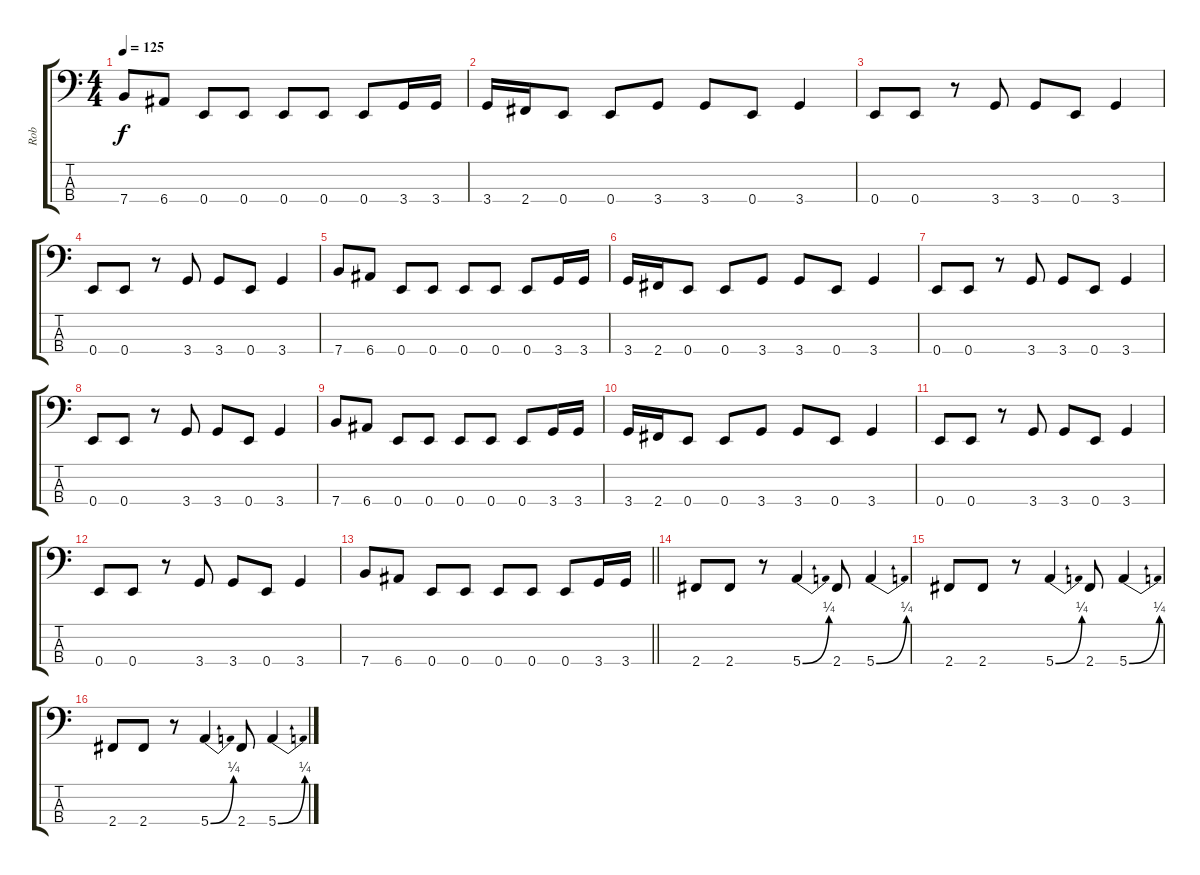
\track ("Rob" "Rob") {instrument electricbassfinger}
\staff {score tabs}
\tuning (G2 D2 A1 E1) {hide}
\ts (4 4)
\tempo 125
\clef f4
\ks c
7.4.8{dy f} 6.4.8 0.4.8 0.4.8 0.4.8 0.4.8 0.4.8 3.4.16 3.4.16 |
3.4.16 2.4.16 0.4.8 0.4.8 3.4.8 3.4.8 0.4.8 3.4.4 |
0.4.8 0.4.8 r.8 3.4.8 3.4.8 0.4.8 3.4.4 |
0.4.8 0.4.8 r.8 3.4.8 3.4.8 0.4.8 3.4.4 |
7.4.8 6.4.8 0.4.8 0.4.8 0.4.8 0.4.8 0.4.8 3.4.16 3.4.16 |
3.4.16 2.4.16 0.4.8 0.4.8 3.4.8 3.4.8 0.4.8 3.4.4 |
0.4.8 0.4.8 r.8 3.4.8 3.4.8 0.4.8 3.4.4 |
0.4.8 0.4.8 r.8 3.4.8 3.4.8 0.4.8 3.4.4 |
7.4.8 6.4.8 0.4.8 0.4.8 0.4.8 0.4.8 0.4.8 3.4.16 3.4.16 |
3.4.16 2.4.16 0.4.8 0.4.8 3.4.8 3.4.8 0.4.8 3.4.4 |
0.4.8 0.4.8 r.8 3.4.8 3.4.8 0.4.8 3.4.4 |
0.4.8 0.4.8 r.8 3.4.8 3.4.8 0.4.8 3.4.4 |
\barLineRight lightlight
7.4.8 6.4.8 0.4.8 0.4.8 0.4.8 0.4.8 0.4.8 3.4.16 3.4.16 |
2.4.8 2.4.8 r.8 5.4{be (bend 0 0 60 1)}.4 2.4.8 5.4{be (bend 0 0 60 1)}.4 |
2.4.8 2.4.8 r.8 5.4{be (bend 0 0 60 1)}.4 2.4.8 5.4{be (bend 0 0 60 1)}.4 |
2.4.8 2.4.8 r.8 5.4{be (bend 0 0 60 1)}.4 2.4.8 5.4{be (bend 0 0 60 1)}.4
